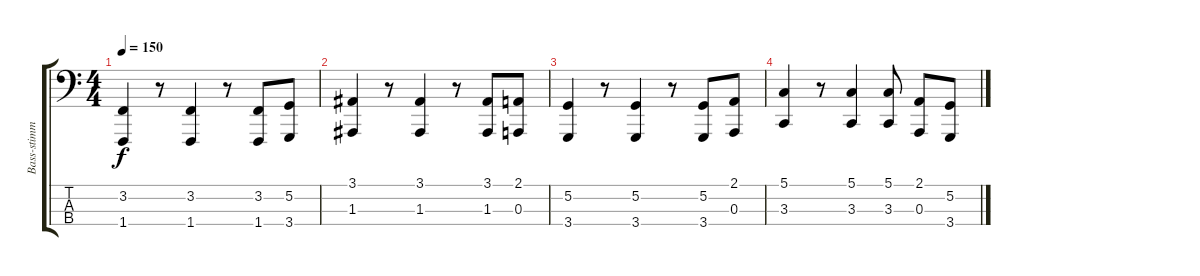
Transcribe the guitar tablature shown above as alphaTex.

\track ("Bass-stimmen" "Bass-stimm") {instrument lead8bassandlead}
\staff {score tabs}
\tuning (G2 D2 A1 E1) {hide}
\ts (4 4)
\tempo 150
\clef f4
\ks c
(3.2 1.4).4{dy f} r.8 (3.2 1.4).4 r.8 (3.2 1.4).8 (5.2 3.4).8 |
(3.1 1.3).4 r.8 (3.1 1.3).4 r.8 (3.1 1.3).8 (2.1 0.3).8 |
(5.2 3.4).4 r.8 (5.2 3.4).4 r.8 (5.2 3.4).8 (2.1 0.3).8 |
(5.1 3.3).4 r.8 (5.1 3.3).4 (5.1 3.3).8 (2.1 0.3).8 (5.2 3.4).8
